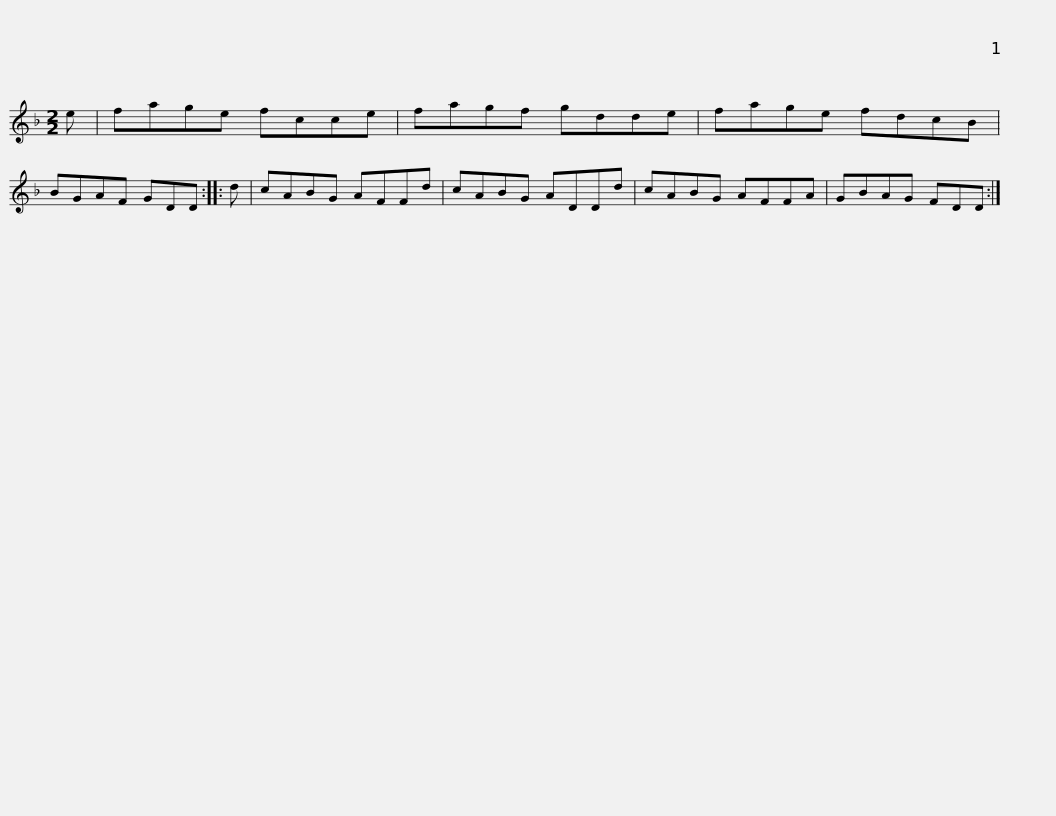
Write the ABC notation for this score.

X:1
L:1/8
M:2/2
I:linebreak $
K:F
V:1 treble
V:1
 e | fage fcce | fagf gdde | fage fdcB | BGAF GDD :: %5
 d | cABG AFFd |$ cABG ADDd | cABG AFFA | GBAG FDD :| %10
